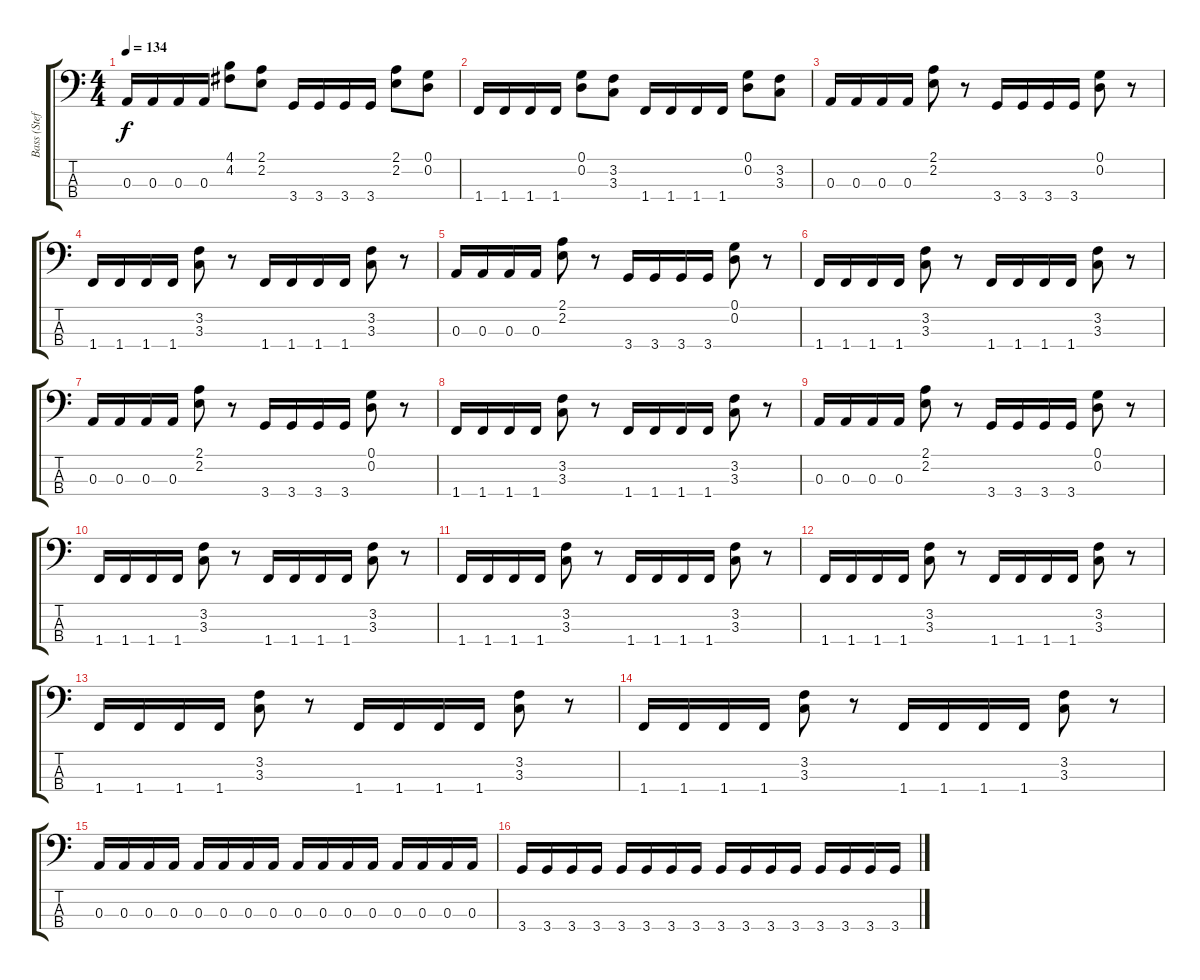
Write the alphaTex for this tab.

\track ("Bass (Stefan)" "Bass (Stef") {instrument electricbasspick}
\staff {score tabs}
\tuning (G2 D2 A1 E1) {hide}
\ts (4 4)
\tempo 134
\clef f4
\ks c
0.3.16{dy f} 0.3.16 0.3.16 0.3.16 (4.1 4.2).8 (2.1 2.2).8 3.4.16 3.4.16 3.4.16 3.4.16 (2.1 2.2).8 (0.1 0.2).8 |
1.4.16 1.4.16 1.4.16 1.4.16 (0.1 0.2).8 (3.2 3.3).8 1.4.16 1.4.16 1.4.16 1.4.16 (0.1 0.2).8 (3.2 3.3).8 |
0.3.16 0.3.16 0.3.16 0.3.16 (2.1 2.2).8 r.8 3.4.16 3.4.16 3.4.16 3.4.16 (0.1 0.2).8 r.8 |
1.4.16 1.4.16 1.4.16 1.4.16 (3.2 3.3).8 r.8 1.4.16 1.4.16 1.4.16 1.4.16 (3.2 3.3).8 r.8 |
0.3.16 0.3.16 0.3.16 0.3.16 (2.1 2.2).8 r.8 3.4.16 3.4.16 3.4.16 3.4.16 (0.1 0.2).8 r.8 |
1.4.16 1.4.16 1.4.16 1.4.16 (3.2 3.3).8 r.8 1.4.16 1.4.16 1.4.16 1.4.16 (3.2 3.3).8 r.8 |
0.3.16 0.3.16 0.3.16 0.3.16 (2.1 2.2).8 r.8 3.4.16 3.4.16 3.4.16 3.4.16 (0.1 0.2).8 r.8 |
1.4.16 1.4.16 1.4.16 1.4.16 (3.2 3.3).8 r.8 1.4.16 1.4.16 1.4.16 1.4.16 (3.2 3.3).8 r.8 |
0.3.16 0.3.16 0.3.16 0.3.16 (2.1 2.2).8 r.8 3.4.16 3.4.16 3.4.16 3.4.16 (0.1 0.2).8 r.8 |
1.4.16 1.4.16 1.4.16 1.4.16 (3.2 3.3).8 r.8 1.4.16 1.4.16 1.4.16 1.4.16 (3.2 3.3).8 r.8 |
1.4.16 1.4.16 1.4.16 1.4.16 (3.2 3.3).8 r.8 1.4.16 1.4.16 1.4.16 1.4.16 (3.2 3.3).8 r.8 |
1.4.16 1.4.16 1.4.16 1.4.16 (3.2 3.3).8 r.8 1.4.16 1.4.16 1.4.16 1.4.16 (3.2 3.3).8 r.8 |
1.4.16 1.4.16 1.4.16 1.4.16 (3.2 3.3).8 r.8 1.4.16 1.4.16 1.4.16 1.4.16 (3.2 3.3).8 r.8 |
1.4.16 1.4.16 1.4.16 1.4.16 (3.2 3.3).8 r.8 1.4.16 1.4.16 1.4.16 1.4.16 (3.2 3.3).8 r.8 |
0.3.16 0.3.16 0.3.16 0.3.16 0.3.16 0.3.16 0.3.16 0.3.16 0.3.16 0.3.16 0.3.16 0.3.16 0.3.16 0.3.16 0.3.16 0.3.16 |
3.4.16 3.4.16 3.4.16 3.4.16 3.4.16 3.4.16 3.4.16 3.4.16 3.4.16 3.4.16 3.4.16 3.4.16 3.4.16 3.4.16 3.4.16 3.4.16
